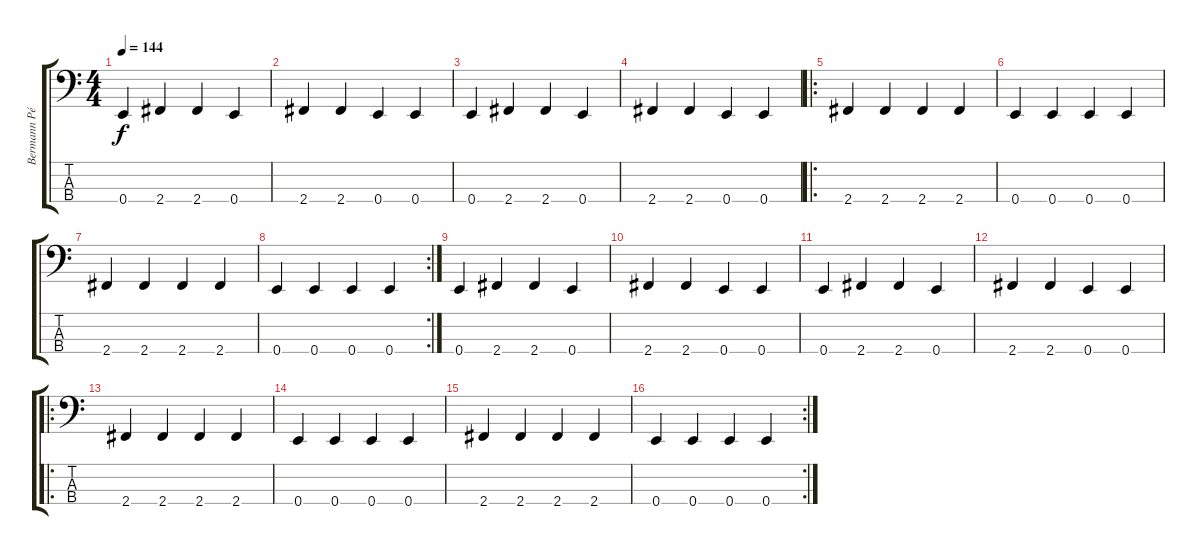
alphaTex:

\track ("Bermann Péter - Basszus" "Bermann Pé") {instrument electricbassfinger}
\staff {score tabs}
\tuning (G2 D2 A1 E1) {hide}
\ts (4 4)
\tempo 144
\clef f4
\ks c
0.4.4{dy f instrument electricbassfinger} 2.4.4 2.4.4 0.4.4 |
2.4.4 2.4.4 0.4.4 0.4.4 |
0.4.4 2.4.4 2.4.4 0.4.4 |
2.4.4 2.4.4 0.4.4 0.4.4 |
\ro
2.4.4 2.4.4 2.4.4 2.4.4 |
0.4.4 0.4.4 0.4.4 0.4.4 |
2.4.4 2.4.4 2.4.4 2.4.4 |
\rc 2
0.4.4 0.4.4 0.4.4 0.4.4 |
0.4.4 2.4.4 2.4.4 0.4.4 |
2.4.4 2.4.4 0.4.4 0.4.4 |
0.4.4 2.4.4 2.4.4 0.4.4 |
2.4.4 2.4.4 0.4.4 0.4.4 |
\ro
2.4.4 2.4.4 2.4.4 2.4.4 |
0.4.4 0.4.4 0.4.4 0.4.4 |
2.4.4 2.4.4 2.4.4 2.4.4 |
\rc 2
0.4.4 0.4.4 0.4.4 0.4.4
